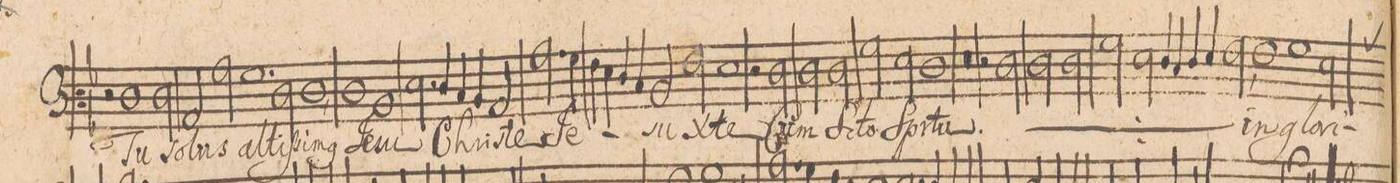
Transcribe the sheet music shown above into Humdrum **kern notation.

**kern	**text
*I"BASSVS.	*
*clefF3	*
*k[b-]	*
*met(C|)	*
*M2/1	*
2r	.
1F\	Tu
=94-	=94-
2F\	so-
2C/	-lus
2c\	al-
=95-	=95-
1.B-	-tiſ-
2F\	-si-
=96-	=96-
1F,<	-m(us)
1F	Je-
=97-	=97-
1D	-su
2.G\	Chri-
4F/	.
=98-	=98-
4E/	.
4D/	.
2C/	-ste
2.c\	Je-
4B-\	.
=99-	=99-
4A\	.
4G\	.
4F/	.
4E/	.
2D/	-su
2A\	X-
=100-	=100-
1G	-te
2r	.
2F\	Cum
=101-	=101-
2F\	S(an)-
2F\	-cto
2B-\	Sp(i)-
2G\	-r(i)-
=102-	=102-
1F	-tu.
0r	.
=103-	=103-
2r	.
*	*ij
2F\	cum
=104-	=104-
2F\	S(an)-
2F\	-cto
2B-\	Sp(i)-
2G\	.
=105-	=105-
4F/	-r(i)-
4E/	.
4F/	.
4G/	.
2A,<\	-tu
*	*Xij
1A\	in
=106-	=106-
1B-\	glo-
*custos:c	*
2G\	-ri-
=107-	=107-
*-	*-
